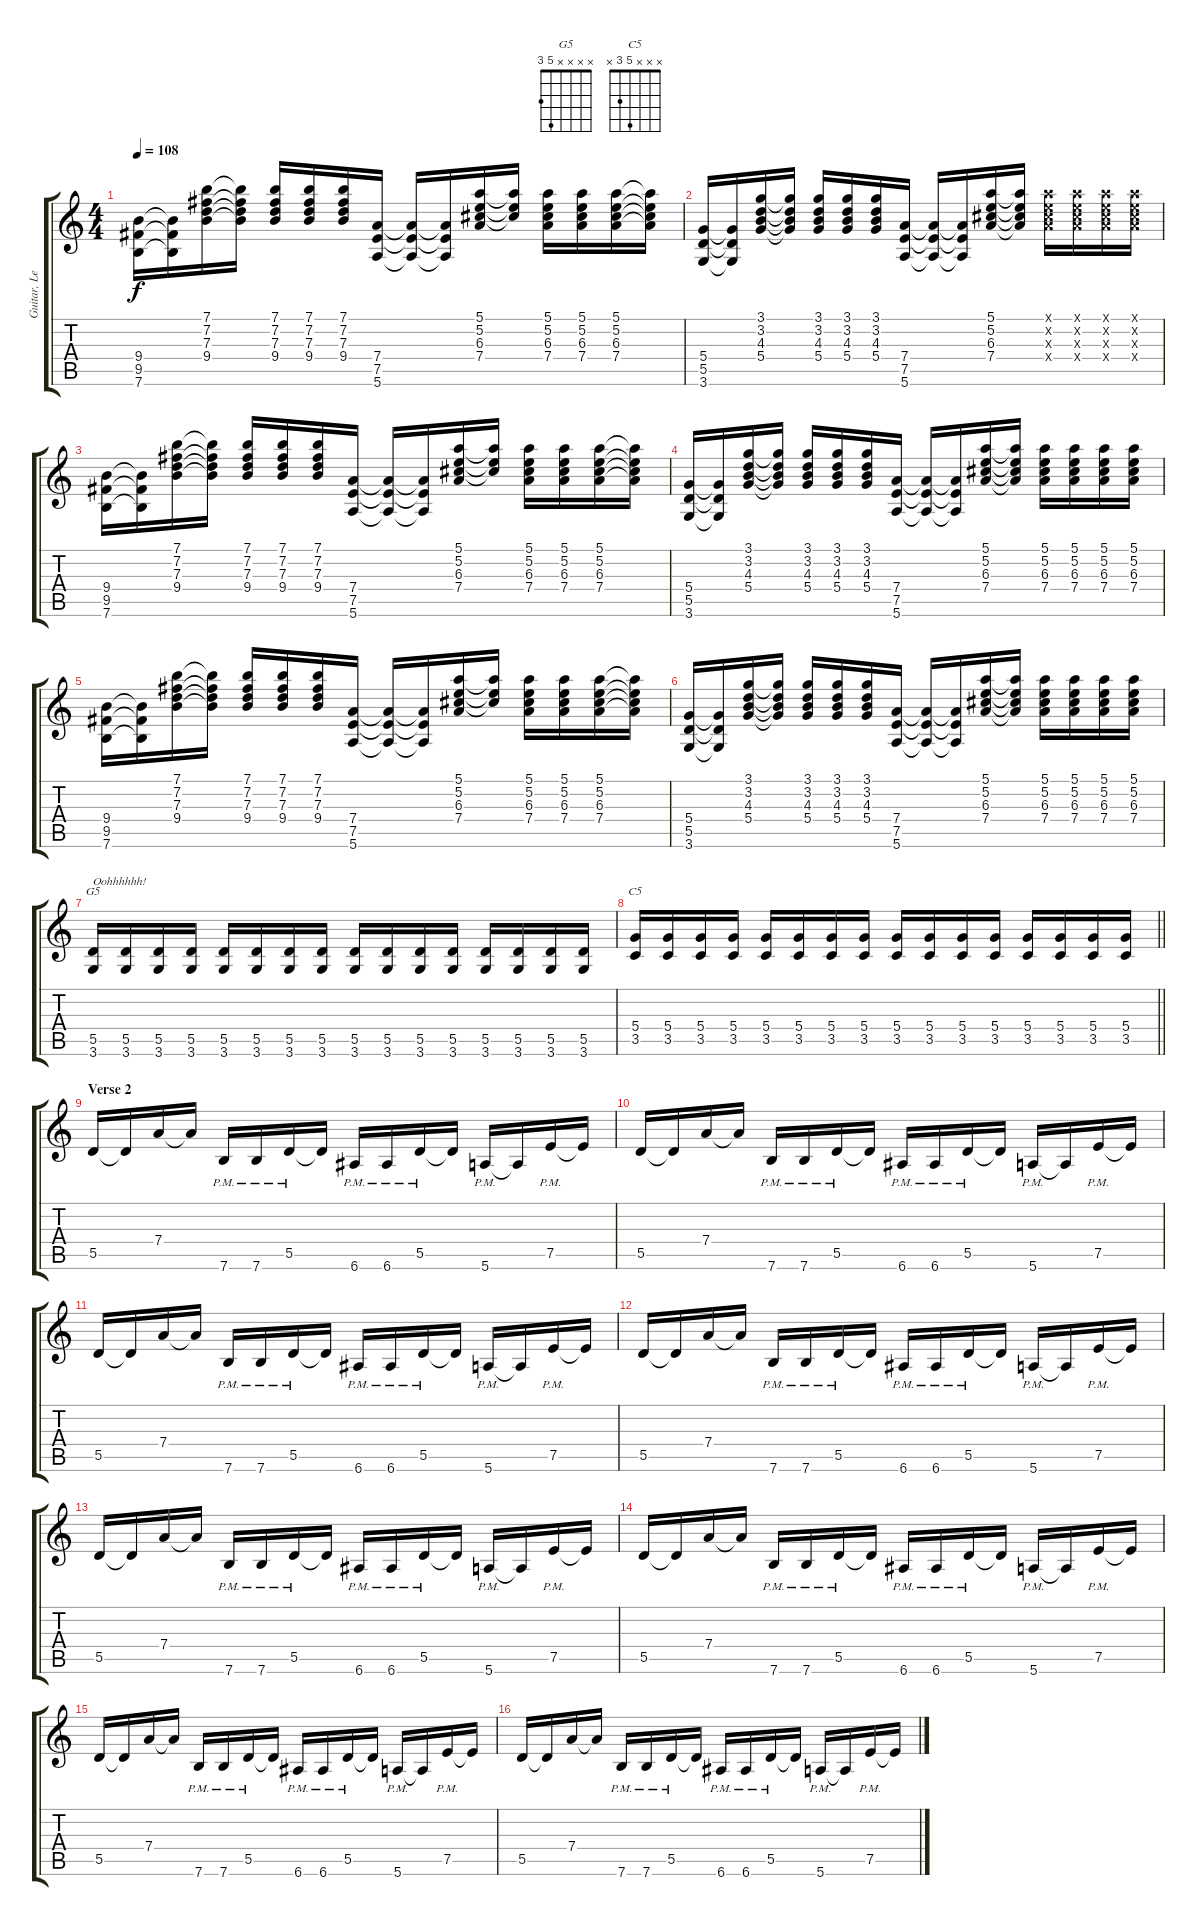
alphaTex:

\track ("Guitar, Lead (w/Solo)" "Guitar, Le") {instrument overdrivenguitar}
\staff {score tabs}
\tuning (E4 B3 G3 D3 A2 E2) {hide}
\chord ("G5" x x x x 5 3)
\chord ("C5" x x x 5 3 x)
\ts (4 4)
\tempo 108
\clef g2
\ks c
(9.4 9.5 7.6).16{dy f} (9.4{t} 9.5{t} 7.6{t}).16 (7.1 7.2 7.3 9.4).16 (7.1{t} 7.2{t} 7.3{t} 9.4{t}).16 (7.1 7.2 7.3 9.4).16 (7.1 7.2 7.3 9.4).16 (7.1 7.2 7.3 9.4).16 (7.4 7.5 5.6).16 (7.4{t} 7.5{t} 5.6{t}).16 (7.4{t} 7.5{t} 5.6{t}).16 (5.1 5.2 6.3 7.4).16 (5.1{t} 5.2{t} 6.3{t}).16 (5.1 5.2 6.3 7.4).16 (5.1 5.2 6.3 7.4).16 (5.1 5.2 6.3 7.4).16 (5.1{t} 5.2{t} 6.3{t} 7.4{t}).16 |
(5.4 5.5 3.6).16 (5.4{t} 5.5{t} 3.6{t}).16 (3.1 3.2 4.3 5.4).16 (3.1{t} 3.2{t} 4.3{t} 5.4{t}).16 (3.1 3.2 4.3 5.4).16 (3.1 3.2 4.3 5.4).16 (3.1 3.2 4.3 5.4).16 (7.4 7.5 5.6).16 (7.4{t} 7.5{t} 5.6{t}).16 (7.4{t} 7.5{t} 5.6{t}).16 (5.1 5.2 6.3 7.4).16 (5.1{t} 5.2{t} 6.3{t} 7.4{t}).16 (5.1{x} 5.2{x} 6.3{x} 7.4{x}).16 (5.1{x} 5.2{x} 6.3{x} 7.4{x}).16 (5.1{x} 5.2{x} 6.3{x} 7.4{x}).16 (5.1{x} 5.2{x} 6.3{x} 7.4{x}).16 |
(9.4 9.5 7.6).16 (9.4{t} 9.5{t} 7.6{t}).16 (7.1 7.2 7.3 9.4).16 (7.1{t} 7.2{t} 7.3{t} 9.4{t}).16 (7.1 7.2 7.3 9.4).16 (7.1 7.2 7.3 9.4).16 (7.1 7.2 7.3 9.4).16 (7.4 7.5 5.6).16 (7.4{t} 7.5{t} 5.6{t}).16 (7.4{t} 7.5{t} 5.6{t}).16 (5.1 5.2 6.3 7.4).16 (5.1{t} 5.2{t} 6.3{t}).16 (5.1 5.2 6.3 7.4).16 (5.1 5.2 6.3 7.4).16 (5.1 5.2 6.3 7.4).16 (5.1{t} 5.2{t} 6.3{t} 7.4{t}).16 |
(5.4 5.5 3.6).16 (5.4{t} 5.5{t} 3.6{t}).16 (3.1 3.2 4.3 5.4).16 (3.1{t} 3.2{t} 4.3{t} 5.4{t}).16 (3.1 3.2 4.3 5.4).16 (3.1 3.2 4.3 5.4).16 (3.1 3.2 4.3 5.4).16 (7.4 7.5 5.6).16 (7.4{t} 7.5{t} 5.6{t}).16 (7.4{t} 7.5{t} 5.6{t}).16 (5.1 5.2 6.3 7.4).16 (5.1{t} 5.2{t} 6.3{t} 7.4{t}).16 (5.1 5.2 6.3 7.4).16 (5.1 5.2 6.3 7.4).16 (5.1 5.2 6.3 7.4).16 (5.1 5.2 6.3 7.4).16 |
(9.4 9.5 7.6).16 (9.4{t} 9.5{t} 7.6{t}).16 (7.1 7.2 7.3 9.4).16 (7.1{t} 7.2{t} 7.3{t} 9.4{t}).16 (7.1 7.2 7.3 9.4).16 (7.1 7.2 7.3 9.4).16 (7.1 7.2 7.3 9.4).16 (7.4 7.5 5.6).16 (7.4{t} 7.5{t} 5.6{t}).16 (7.4{t} 7.5{t} 5.6{t}).16 (5.1 5.2 6.3 7.4).16 (5.1{t} 5.2{t} 6.3{t}).16 (5.1 5.2 6.3 7.4).16 (5.1 5.2 6.3 7.4).16 (5.1 5.2 6.3 7.4).16 (5.1{t} 5.2{t} 6.3{t} 7.4{t}).16 |
(5.4 5.5 3.6).16 (5.4{t} 5.5{t} 3.6{t}).16 (3.1 3.2 4.3 5.4).16 (3.1{t} 3.2{t} 4.3{t} 5.4{t}).16 (3.1 3.2 4.3 5.4).16 (3.1 3.2 4.3 5.4).16 (3.1 3.2 4.3 5.4).16 (7.4 7.5 5.6).16 (7.4{t} 7.5{t} 5.6{t}).16 (7.4{t} 7.5{t} 5.6{t}).16 (5.1 5.2 6.3 7.4).16 (5.1{t} 5.2{t} 6.3{t} 7.4{t}).16 (5.1 5.2 6.3 7.4).16 (5.1 5.2 6.3 7.4).16 (5.1 5.2 6.3 7.4).16 (5.1 5.2 6.3 7.4).16 |
(5.5 3.6).16{ch "G5" txt "Oohhhhhh!"} (5.5 3.6).16 (5.5 3.6).16 (5.5 3.6).16 (5.5 3.6).16 (5.5 3.6).16 (5.5 3.6).16 (5.5 3.6).16 (5.5 3.6).16 (5.5 3.6).16 (5.5 3.6).16 (5.5 3.6).16 (5.5 3.6).16 (5.5 3.6).16 (5.5 3.6).16 (5.5 3.6).16 |
\barLineRight lightlight
(5.4 3.5).16{ch "C5"} (5.4 3.5).16 (5.4 3.5).16 (5.4 3.5).16 (5.4 3.5).16 (5.4 3.5).16 (5.4 3.5).16 (5.4 3.5).16 (5.4 3.5).16 (5.4 3.5).16 (5.4 3.5).16 (5.4 3.5).16 (5.4 3.5).16 (5.4 3.5).16 (5.4 3.5).16 (5.4 3.5).16 |
\section ("" "Verse 2")
5.5.16 5.5{t}.16 7.4.16 7.4{t}.16 7.6{pm}.16 7.6{pm}.16 5.5{pm}.16 5.5{t}.16 6.6{pm}.16 6.6{pm}.16 5.5{pm}.16 5.5{t}.16 5.6{pm}.16 5.6{t}.16 7.5{pm}.16 7.5{t}.16 |
5.5.16 5.5{t}.16 7.4.16 7.4{t}.16 7.6{pm}.16 7.6{pm}.16 5.5{pm}.16 5.5{t}.16 6.6{pm}.16 6.6{pm}.16 5.5{pm}.16 5.5{t}.16 5.6{pm}.16 5.6{t}.16 7.5{pm}.16 7.5{t}.16 |
5.5.16 5.5{t}.16 7.4.16 7.4{t}.16 7.6{pm}.16 7.6{pm}.16 5.5{pm}.16 5.5{t}.16 6.6{pm}.16 6.6{pm}.16 5.5{pm}.16 5.5{t}.16 5.6{pm}.16 5.6{t}.16 7.5{pm}.16 7.5{t}.16 |
5.5.16 5.5{t}.16 7.4.16 7.4{t}.16 7.6{pm}.16 7.6{pm}.16 5.5{pm}.16 5.5{t}.16 6.6{pm}.16 6.6{pm}.16 5.5{pm}.16 5.5{t}.16 5.6{pm}.16 5.6{t}.16 7.5{pm}.16 7.5{t}.16 |
5.5.16 5.5{t}.16 7.4.16 7.4{t}.16 7.6{pm}.16 7.6{pm}.16 5.5{pm}.16 5.5{t}.16 6.6{pm}.16 6.6{pm}.16 5.5{pm}.16 5.5{t}.16 5.6{pm}.16 5.6{t}.16 7.5{pm}.16 7.5{t}.16 |
5.5.16 5.5{t}.16 7.4.16 7.4{t}.16 7.6{pm}.16 7.6{pm}.16 5.5{pm}.16 5.5{t}.16 6.6{pm}.16 6.6{pm}.16 5.5{pm}.16 5.5{t}.16 5.6{pm}.16 5.6{t}.16 7.5{pm}.16 7.5{t}.16 |
5.5.16 5.5{t}.16 7.4.16 7.4{t}.16 7.6{pm}.16 7.6{pm}.16 5.5{pm}.16 5.5{t}.16 6.6{pm}.16 6.6{pm}.16 5.5{pm}.16 5.5{t}.16 5.6{pm}.16 5.6{t}.16 7.5{pm}.16 7.5{t}.16 |
5.5.16 5.5{t}.16 7.4.16 7.4{t}.16 7.6{pm}.16 7.6{pm}.16 5.5{pm}.16 5.5{t}.16 6.6{pm}.16 6.6{pm}.16 5.5{pm}.16 5.5{t}.16 5.6{pm}.16 5.6{t}.16 7.5{pm}.16 7.5{t}.16
